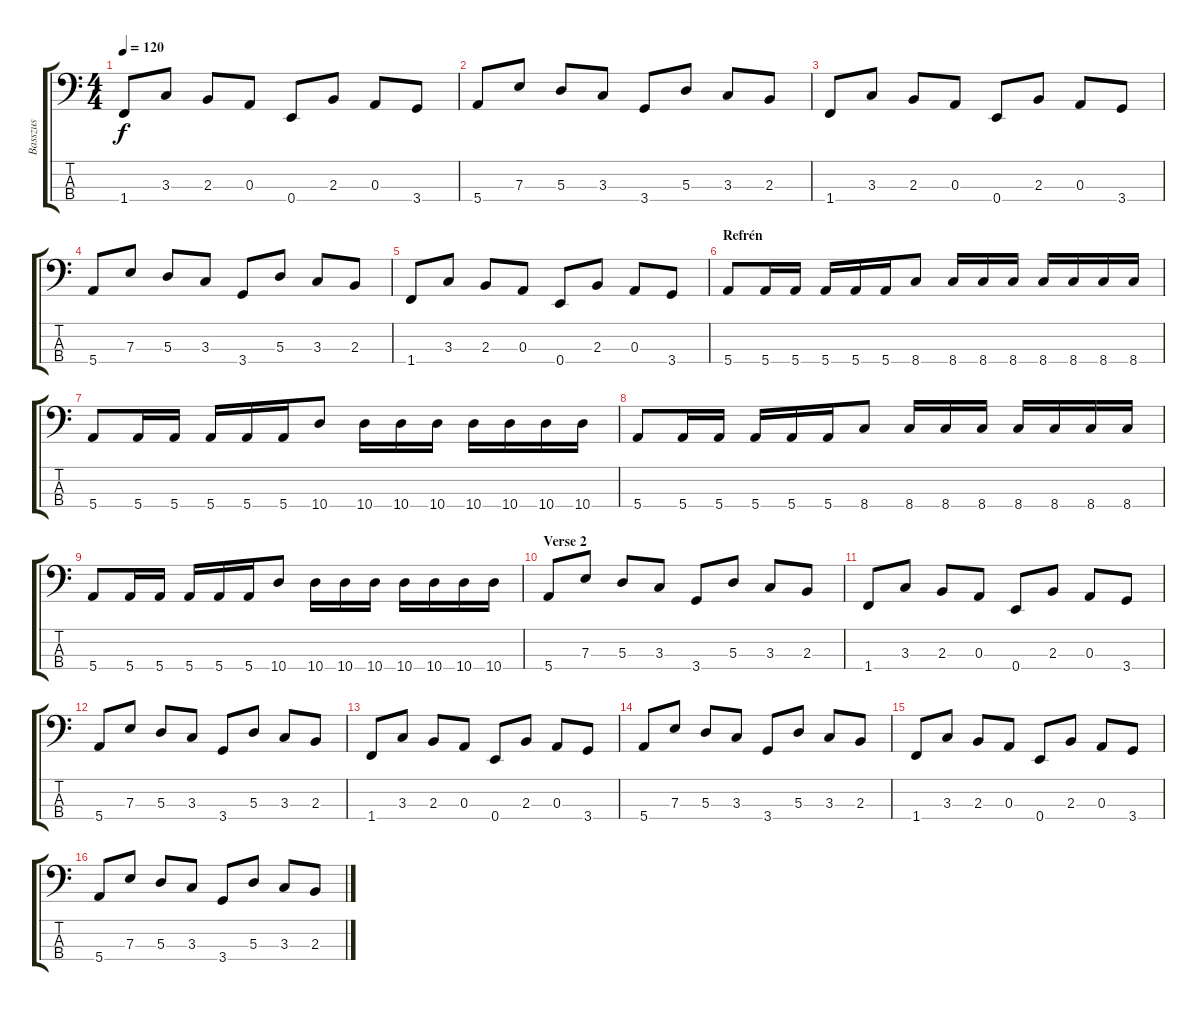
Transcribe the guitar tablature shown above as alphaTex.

\track ("Basszus" "Basszus") {instrument electricbasspick}
\staff {score tabs}
\tuning (G2 D2 A1 E1) {hide}
\ts (4 4)
\tempo 120
\clef f4
\ks c
1.4.8{dy f} 3.3.8 2.3.8 0.3.8 0.4.8 2.3.8 0.3.8 3.4.8 |
5.4.8 7.3.8 5.3.8 3.3.8 3.4.8 5.3.8 3.3.8 2.3.8 |
1.4.8 3.3.8 2.3.8 0.3.8 0.4.8 2.3.8 0.3.8 3.4.8 |
5.4.8 7.3.8 5.3.8 3.3.8 3.4.8 5.3.8 3.3.8 2.3.8 |
1.4.8 3.3.8 2.3.8 0.3.8 0.4.8 2.3.8 0.3.8 3.4.8 |
\section ("" "Refrén")
5.4.8 5.4.16 5.4.16 5.4.16 5.4.16 5.4.16 8.4.8 8.4.16 8.4.16 8.4.16 8.4.16 8.4.16 8.4.16 8.4.16 |
5.4.8 5.4.16 5.4.16 5.4.16 5.4.16 5.4.16 10.4.8 10.4.16 10.4.16 10.4.16 10.4.16 10.4.16 10.4.16 10.4.16 |
5.4.8 5.4.16 5.4.16 5.4.16 5.4.16 5.4.16 8.4.8 8.4.16 8.4.16 8.4.16 8.4.16 8.4.16 8.4.16 8.4.16 |
5.4.8 5.4.16 5.4.16 5.4.16 5.4.16 5.4.16 10.4.8 10.4.16 10.4.16 10.4.16 10.4.16 10.4.16 10.4.16 10.4.16 |
\section ("" "Verse 2")
5.4.8 7.3.8 5.3.8 3.3.8 3.4.8 5.3.8 3.3.8 2.3.8 |
1.4.8 3.3.8 2.3.8 0.3.8 0.4.8 2.3.8 0.3.8 3.4.8 |
5.4.8 7.3.8 5.3.8 3.3.8 3.4.8 5.3.8 3.3.8 2.3.8 |
1.4.8 3.3.8 2.3.8 0.3.8 0.4.8 2.3.8 0.3.8 3.4.8 |
5.4.8 7.3.8 5.3.8 3.3.8 3.4.8 5.3.8 3.3.8 2.3.8 |
1.4.8 3.3.8 2.3.8 0.3.8 0.4.8 2.3.8 0.3.8 3.4.8 |
5.4.8 7.3.8 5.3.8 3.3.8 3.4.8 5.3.8 3.3.8 2.3.8
